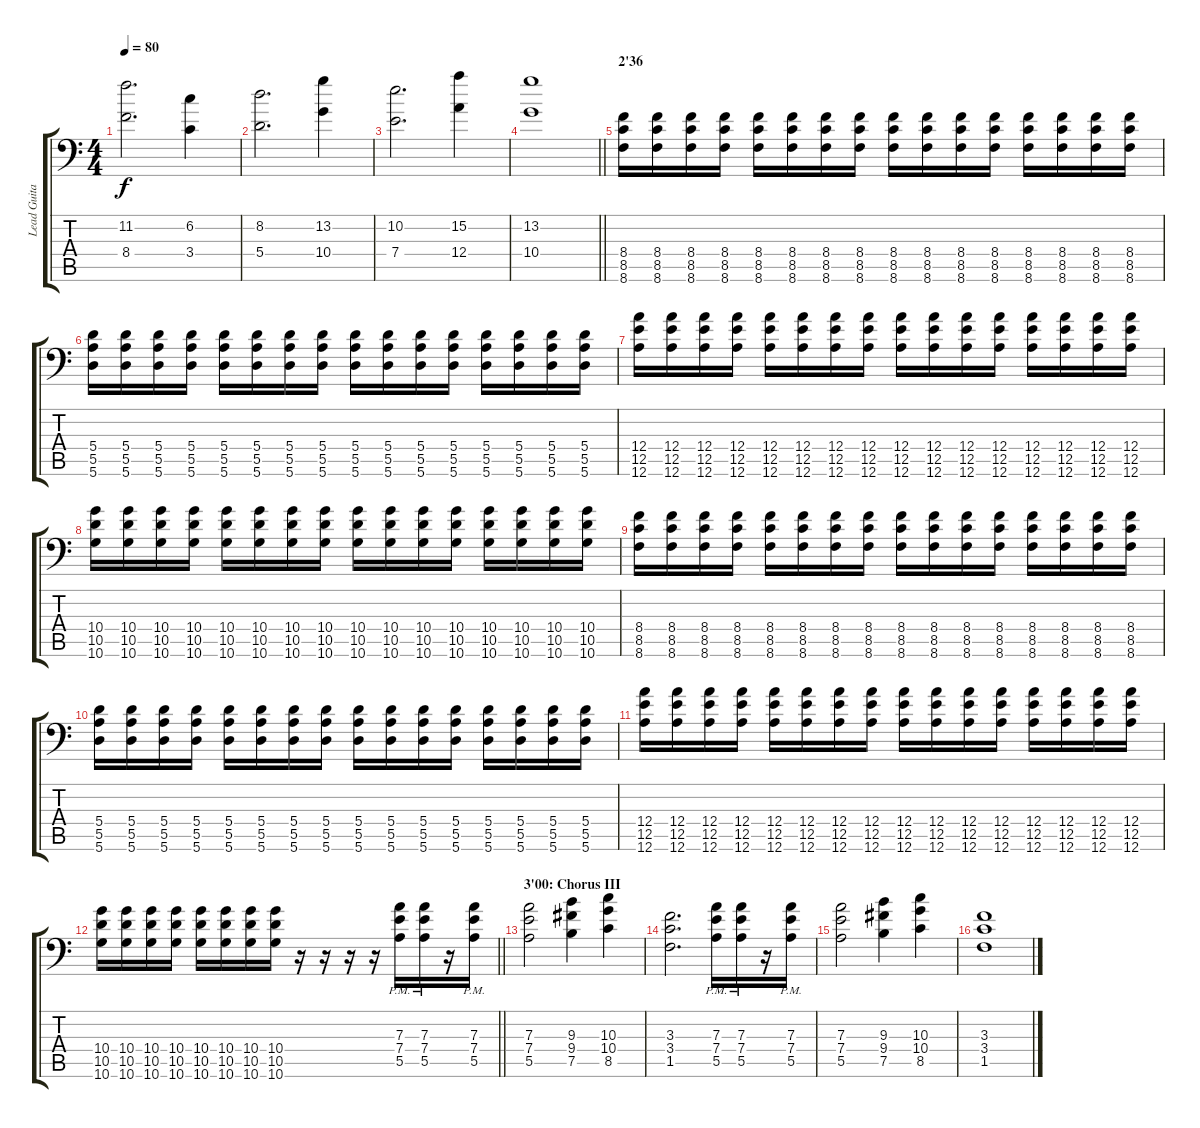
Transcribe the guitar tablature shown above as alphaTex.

\track ("Lead Guitar" "Lead Guita") {instrument distortionguitar}
\staff {score tabs}
\tuning (B3 Gb3 D3 A2 E2 A1) {hide}
\ts (4 4)
\tempo 80
\clef f4
\ks c
(11.2 8.4).2{d dy f} (6.2 3.4).4 |
(8.2 5.4).2{d} (13.2 10.4).4 |
(10.2 7.4).2{d} (15.2 12.4).4 |
\barLineRight lightlight
(13.2 10.4).1 |
\section ("" "2'36")
(8.4 8.5 8.6).16 (8.4 8.5 8.6).16 (8.4 8.5 8.6).16 (8.4 8.5 8.6).16 (8.4 8.5 8.6).16 (8.4 8.5 8.6).16 (8.4 8.5 8.6).16 (8.4 8.5 8.6).16 (8.4 8.5 8.6).16 (8.4 8.5 8.6).16 (8.4 8.5 8.6).16 (8.4 8.5 8.6).16 (8.4 8.5 8.6).16 (8.4 8.5 8.6).16 (8.4 8.5 8.6).16 (8.4 8.5 8.6).16 |
(5.4 5.5 5.6).16 (5.4 5.5 5.6).16 (5.4 5.5 5.6).16 (5.4 5.5 5.6).16 (5.4 5.5 5.6).16 (5.4 5.5 5.6).16 (5.4 5.5 5.6).16 (5.4 5.5 5.6).16 (5.4 5.5 5.6).16 (5.4 5.5 5.6).16 (5.4 5.5 5.6).16 (5.4 5.5 5.6).16 (5.4 5.5 5.6).16 (5.4 5.5 5.6).16 (5.4 5.5 5.6).16 (5.4 5.5 5.6).16 |
(12.4 12.5 12.6).16 (12.4 12.5 12.6).16 (12.4 12.5 12.6).16 (12.4 12.5 12.6).16 (12.4 12.5 12.6).16 (12.4 12.5 12.6).16 (12.4 12.5 12.6).16 (12.4 12.5 12.6).16 (12.4 12.5 12.6).16 (12.4 12.5 12.6).16 (12.4 12.5 12.6).16 (12.4 12.5 12.6).16 (12.4 12.5 12.6).16 (12.4 12.5 12.6).16 (12.4 12.5 12.6).16 (12.4 12.5 12.6).16 |
(10.4 10.5 10.6).16 (10.4 10.5 10.6).16 (10.4 10.5 10.6).16 (10.4 10.5 10.6).16 (10.4 10.5 10.6).16 (10.4 10.5 10.6).16 (10.4 10.5 10.6).16 (10.4 10.5 10.6).16 (10.4 10.5 10.6).16 (10.4 10.5 10.6).16 (10.4 10.5 10.6).16 (10.4 10.5 10.6).16 (10.4 10.5 10.6).16 (10.4 10.5 10.6).16 (10.4 10.5 10.6).16 (10.4 10.5 10.6).16 |
(8.4 8.5 8.6).16 (8.4 8.5 8.6).16 (8.4 8.5 8.6).16 (8.4 8.5 8.6).16 (8.4 8.5 8.6).16 (8.4 8.5 8.6).16 (8.4 8.5 8.6).16 (8.4 8.5 8.6).16 (8.4 8.5 8.6).16 (8.4 8.5 8.6).16 (8.4 8.5 8.6).16 (8.4 8.5 8.6).16 (8.4 8.5 8.6).16 (8.4 8.5 8.6).16 (8.4 8.5 8.6).16 (8.4 8.5 8.6).16 |
(5.4 5.5 5.6).16 (5.4 5.5 5.6).16 (5.4 5.5 5.6).16 (5.4 5.5 5.6).16 (5.4 5.5 5.6).16 (5.4 5.5 5.6).16 (5.4 5.5 5.6).16 (5.4 5.5 5.6).16 (5.4 5.5 5.6).16 (5.4 5.5 5.6).16 (5.4 5.5 5.6).16 (5.4 5.5 5.6).16 (5.4 5.5 5.6).16 (5.4 5.5 5.6).16 (5.4 5.5 5.6).16 (5.4 5.5 5.6).16 |
(12.4 12.5 12.6).16 (12.4 12.5 12.6).16 (12.4 12.5 12.6).16 (12.4 12.5 12.6).16 (12.4 12.5 12.6).16 (12.4 12.5 12.6).16 (12.4 12.5 12.6).16 (12.4 12.5 12.6).16 (12.4 12.5 12.6).16 (12.4 12.5 12.6).16 (12.4 12.5 12.6).16 (12.4 12.5 12.6).16 (12.4 12.5 12.6).16 (12.4 12.5 12.6).16 (12.4 12.5 12.6).16 (12.4 12.5 12.6).16 |
\barLineRight lightlight
(10.4 10.5 10.6).16 (10.4 10.5 10.6).16 (10.4 10.5 10.6).16 (10.4 10.5 10.6).16 (10.4 10.5 10.6).16 (10.4 10.5 10.6).16 (10.4 10.5 10.6).16 (10.4 10.5 10.6).16 r.16 r.16 r.16 r.16 (7.3{pm} 7.4{pm} 5.5{pm}).16 (7.3{pm} 7.4{pm} 5.5{pm}).16 r.16 (7.3{pm} 7.4{pm} 5.5{pm}).16 |
\section ("" "3'00: Chorus III")
(7.3 7.4 5.5).2 (9.3 9.4 7.5).4 (10.3 10.4 8.5).4 |
(3.3 3.4 1.5).2{d} (7.3{pm} 7.4{pm} 5.5{pm}).16 (7.3{pm} 7.4{pm} 5.5{pm}).16 r.16 (7.3{pm} 7.4{pm} 5.5{pm}).16 |
(7.3 7.4 5.5).2 (9.3 9.4 7.5).4 (10.3 10.4 8.5).4 |
(3.3 3.4 1.5).1
